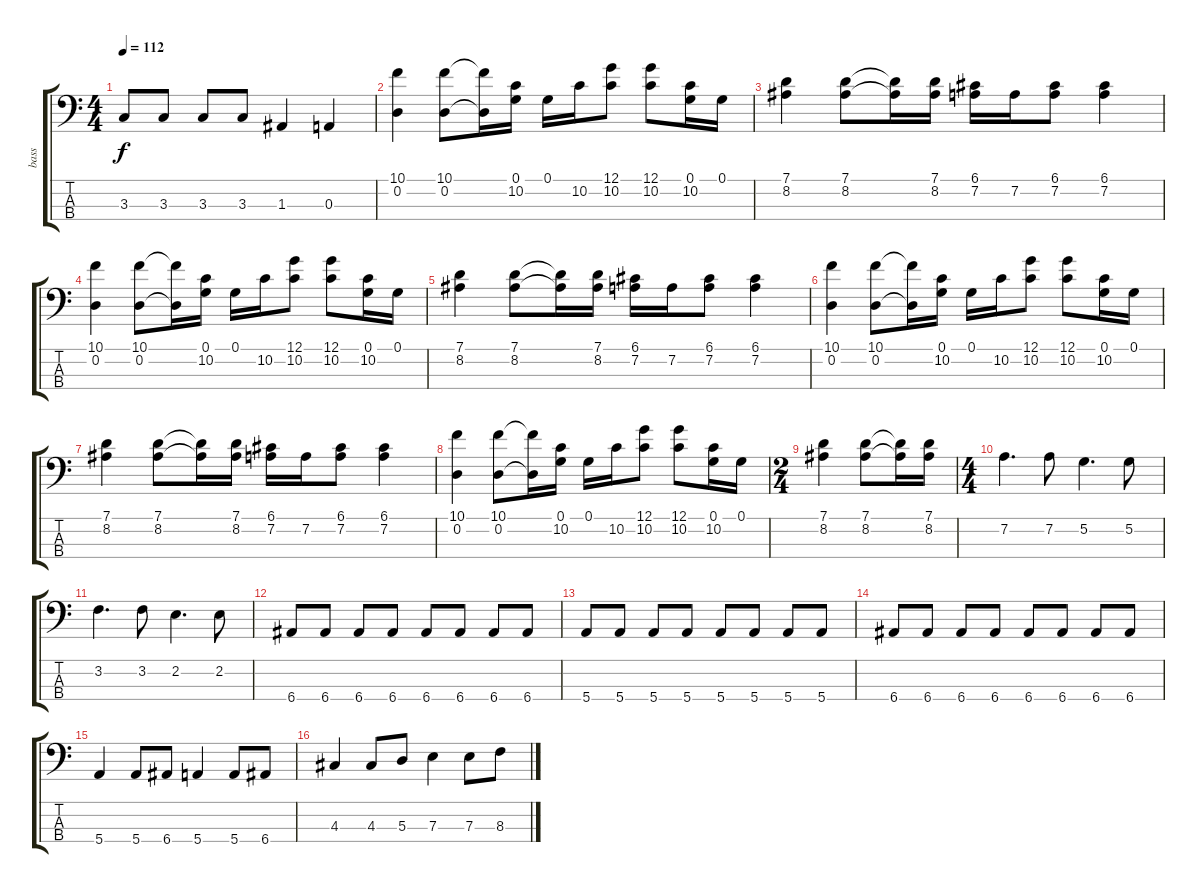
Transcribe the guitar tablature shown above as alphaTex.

\track ("bass" "bass") {instrument electricbassfinger}
\staff {score tabs}
\tuning (G2 D2 A1 E1) {hide}
\ts (4 4)
\tempo 112
\clef f4
\ks c
3.3.8{dy f} 3.3.8 3.3.8 3.3.8 1.3.4 0.3.4 |
(10.1 0.2).4 (10.1 0.2).8 (10.1{t} 0.2{t}).16 (0.1 10.2).16 0.1.16 10.2.16 (12.1 10.2).8 (12.1 10.2).8 (0.1 10.2).16 0.1.16 |
(7.1 8.2).4 (7.1 8.2).8 (7.1{t} 8.2{t}).16 (7.1 8.2).16 (6.1 7.2).16 7.2.16 (6.1 7.2).8 (6.1 7.2).4 |
(10.1 0.2).4 (10.1 0.2).8 (10.1{t} 0.2{t}).16 (0.1 10.2).16 0.1.16 10.2.16 (12.1 10.2).8 (12.1 10.2).8 (0.1 10.2).16 0.1.16 |
(7.1 8.2).4 (7.1 8.2).8 (7.1{t} 8.2{t}).16 (7.1 8.2).16 (6.1 7.2).16 7.2.16 (6.1 7.2).8 (6.1 7.2).4 |
(10.1 0.2).4 (10.1 0.2).8 (10.1{t} 0.2{t}).16 (0.1 10.2).16 0.1.16 10.2.16 (12.1 10.2).8 (12.1 10.2).8 (0.1 10.2).16 0.1.16 |
(7.1 8.2).4 (7.1 8.2).8 (7.1{t} 8.2{t}).16 (7.1 8.2).16 (6.1 7.2).16 7.2.16 (6.1 7.2).8 (6.1 7.2).4 |
(10.1 0.2).4 (10.1 0.2).8 (10.1{t} 0.2{t}).16 (0.1 10.2).16 0.1.16 10.2.16 (12.1 10.2).8 (12.1 10.2).8 (0.1 10.2).16 0.1.16 |
\ts (2 4)
(7.1 8.2).4 (7.1 8.2).8 (7.1{t} 8.2{t}).16 (7.1 8.2).16 |
\ts (4 4)
7.2.4{d} 7.2.8 5.2.4{d} 5.2.8 |
3.2.4{d} 3.2.8 2.2.4{d} 2.2.8 |
6.4.8 6.4.8 6.4.8 6.4.8 6.4.8 6.4.8 6.4.8 6.4.8 |
5.4.8 5.4.8 5.4.8 5.4.8 5.4.8 5.4.8 5.4.8 5.4.8 |
6.4.8 6.4.8 6.4.8 6.4.8 6.4.8 6.4.8 6.4.8 6.4.8 |
5.4.4 5.4.8 6.4.8 5.4.4 5.4.8 6.4.8 |
4.3.4 4.3.8 5.3.8 7.3.4 7.3.8 8.3.8
